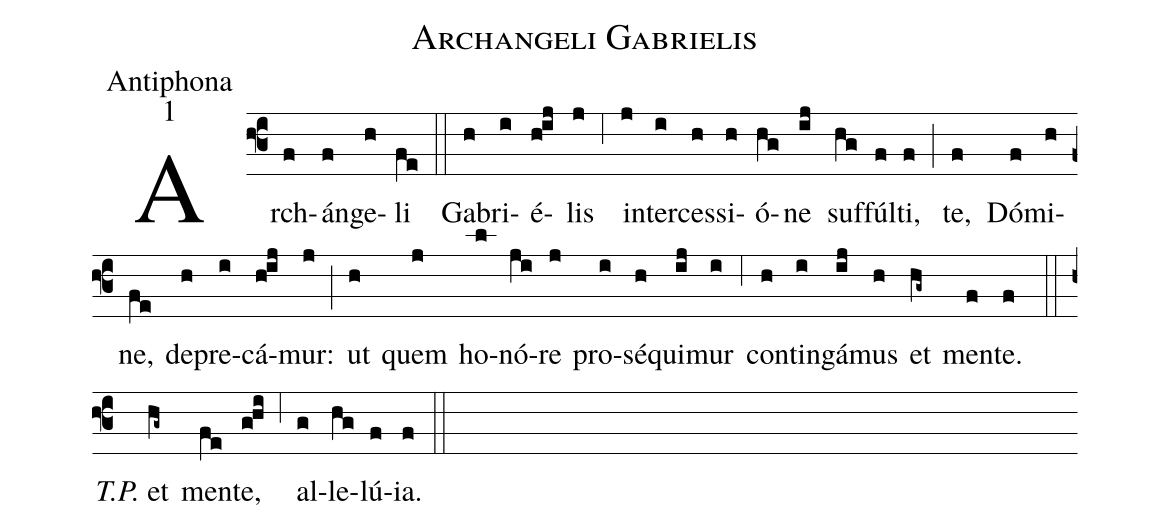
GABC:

name:Archangeli Gabrielis;
office-part:Antiphona;
mode:1;
%%
(f3) Arch(f)án(f)ge(h)li(fe) (::)
Ga(h)bri(i)é(h!ij)lis(j) (,6) in(j)ter(i)ces(h)si(h)ó(hg)ne(ij) suf(hg)fúl(f)ti,(f) (;) te,(f) Dó(f)mi(h)ne,(fe) de(h)pre(i)cá(h!ij)mur:(j) (;) ut(h) quem(j) ho(l)nó(ji)re(j) pro(i)sé(h)qui(ij)mur(i) (,6) con(h)tin(i)gá(ij)mus(h) et(hg~) men(f)te.(f) (::) <i>T.P.</i> et(hg~) men(fe)te,(g!hi) (,6) al(g)le(hg)lú(f)ia.(f) (::)
